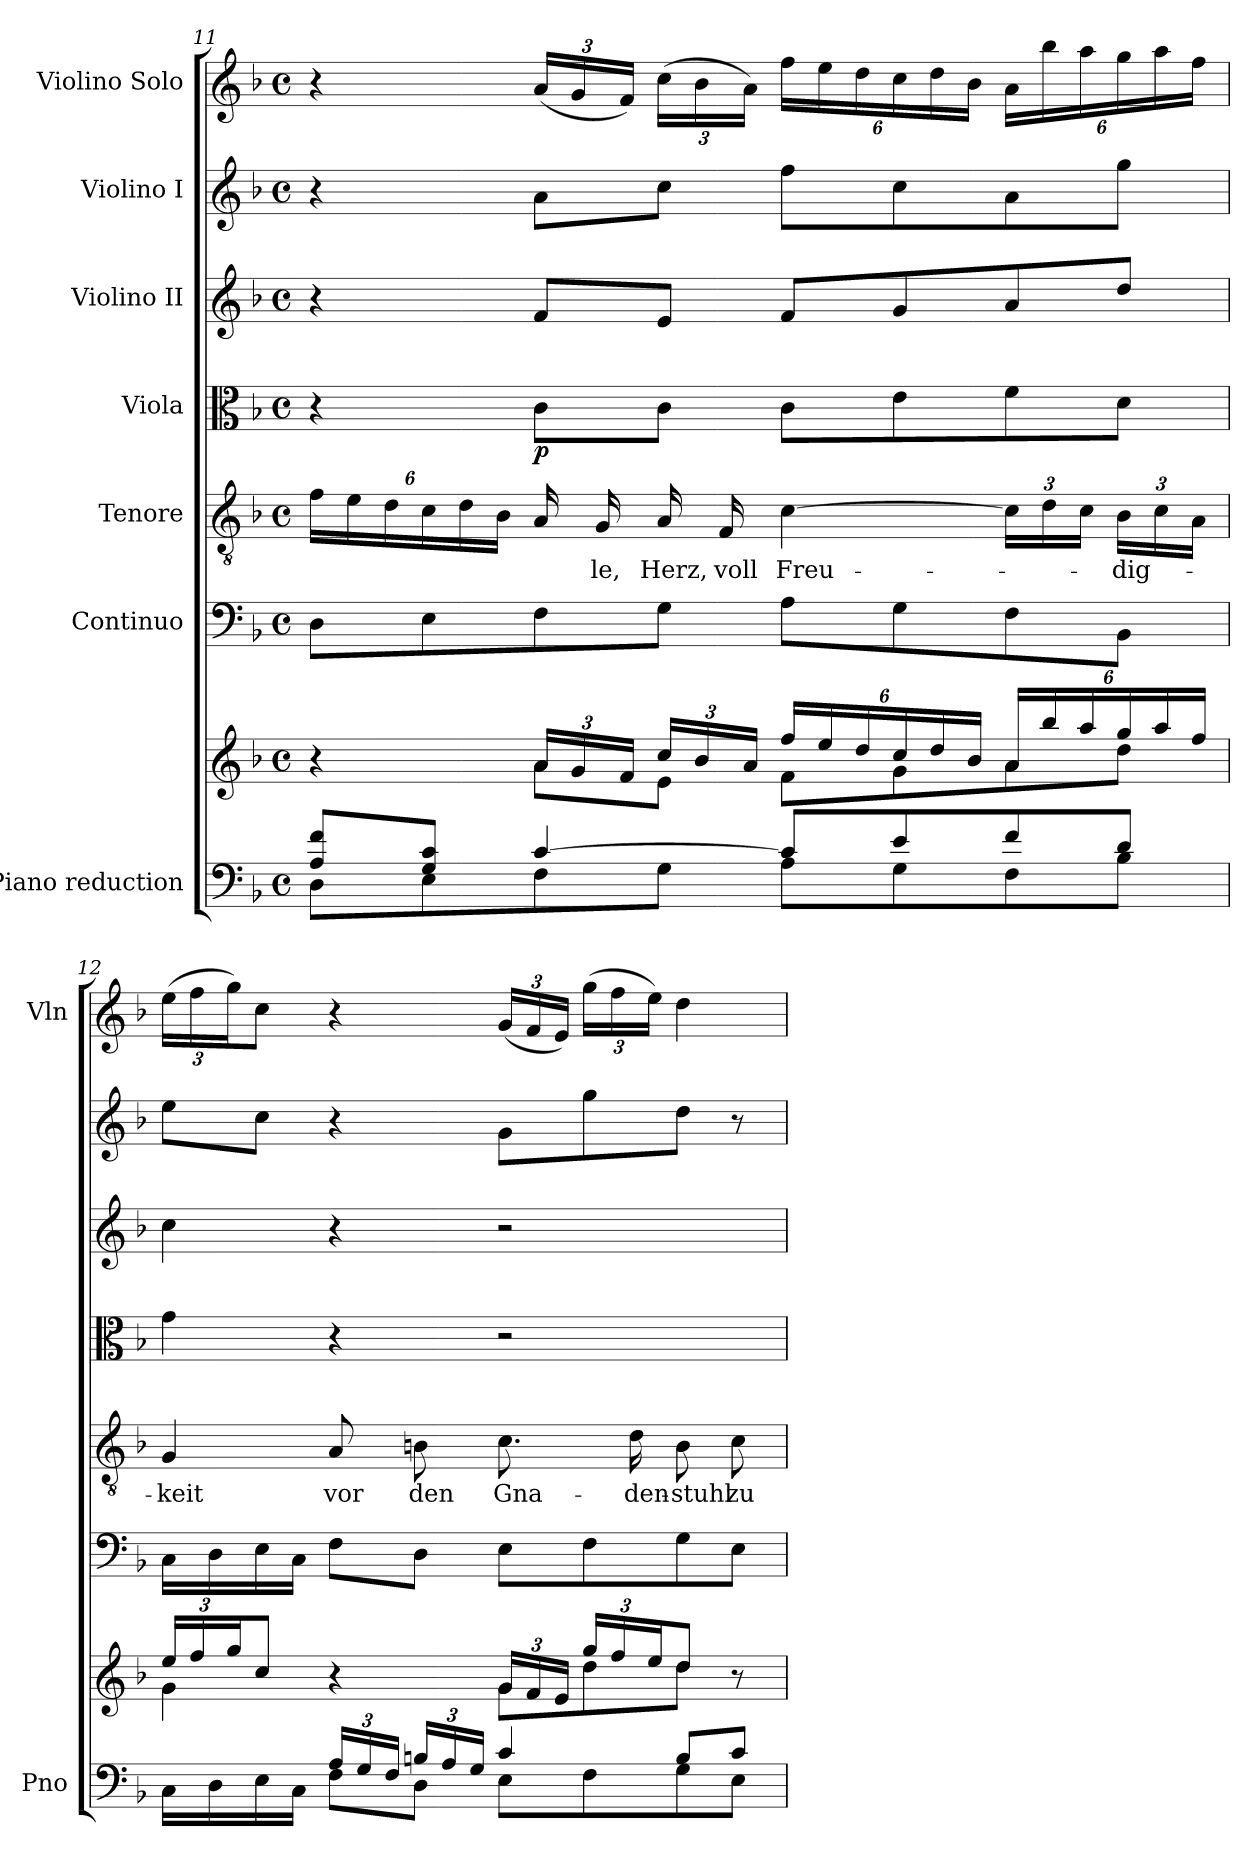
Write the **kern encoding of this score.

**kern	**kern	**kern	**kern	**text	**kern	**dynam	**kern	**dynam	**kern	**dynam	**kern
*part7	*part7	*part6	*part5	*part5	*part4	*part4	*part3	*part3	*part2	*part2	*part1
*staff8	*staff7	*staff6	*staff5	*staff5	*staff4	*staff4	*staff3	*staff3	*staff2	*staff2	*staff1
*I"Piano reduction	*	*I"Continuo	*I"Tenore	*	*I"Viola	*	*I"Violino II	*	*I"Violino I	*	*I"Violino Solo
*I'Pno	*	*	*	*	*	*	*	*	*	*	*I'Vln
*clefF4	*clefG2	*clefF4	*clefGv2	*	*clefC3	*	*clefG2	*	*clefG2	*	*clefG2
*k[b-]	*k[b-]	*k[b-]	*k[b-]	*	*k[b-]	*	*k[b-]	*	*k[b-]	*	*k[b-]
*M4/4	*M4/4	*M4/4	*M4/4	*	*M4/4	*	*M4/4	*	*M4/4	*	*M4/4
*met(c)	*met(c)	*met(c)	*met(c)	*	*met(c)	*	*met(c)	*	*met(c)	*	*met(c)
=11	=11	=11	=11	=11	=11	=11	=11	=11	=11	=11	=11
*^	*^	*	*	*	*	*	*	*	*	*	*
8A/ 8f/L	8D\L	4r	4ryy	8D\L	24f\LL	.	4r	.	4r	.	4r	.	4r
.	.	.	.	.	24e\	.	.	.	.	.	.	.	.
.	.	.	.	.	24d\	.	.	.	.	.	.	.	.
8G/ 8c/J	8E\	.	.	8E\	24c\	.	.	.	.	.	.	.	.
.	.	.	.	.	24d\	.	.	.	.	.	.	.	.
.	.	.	.	.	24B-\JJ	.	.	.	.	.	.	.	.
*	*	*Xbrackettup	*	*	*	*	*	*	*	*	*	*	*Xbrackettup
!	!	!	!	!	!	!	!	!LO:DY:b	!	!LO:DY:b	!	!	!
!	!	!	!	!	!	!	!	!	!	!LO:DY:n=1:b	!	!	!
!	!	!	!	!	!	!	!	!	!	!LO:DY:n=2:b	!	!LO:DY:b	!
!	!	!	!	!	!	!	!	!	!	!	!	!LO:DY:n=1:b	!
!	!	!	!	!	!	!	!	!	!	!	!	!LO:DY:n=2:b	!
[4c/	8F\	24a/LL	8a\L	8F\	16A/	.	8c\L	p	8f/L	other-dynamics p other-dynamics	8a\L	other-dynamics p other-dynamics	(24a/LL
.	.	24g/	.	.	.	.	.	.	.	.	.	.	24g/
!	!	!	!	!	!	!LO:LY:b	!	!	!	!	!	!	!
.	.	.	.	.	16G/	-le,	.	.	.	.	.	.	.
.	.	24f/JJ	.	.	.	.	.	.	.	.	.	.	24f/JJ)
!	!	!	!	!	!	!LO:LY:b	!	!	!	!	!	!	!
.	8G\J	24cc/LL	8e\J	8G\J	16A/	Herz,	8c\J	.	8e/J	.	8cc\J	.	(24cc\LL
.	.	24b-/	.	.	.	.	.	.	.	.	.	.	24b-\
!	!	!	!	!	!	!LO:LY:b	!	!	!	!	!	!	!
.	.	.	.	.	16F/	voll	.	.	.	.	.	.	.
.	.	24a/JJ	.	.	.	.	.	.	.	.	.	.	24a\JJ)
*	*	*brackettup	*	*	*	*	*	*	*	*	*	*	*
!	!	!	!	!	!	!LO:LY:b	!	!	!	!	!	!	!
*	*	*	*	*	*	*	*	*	*	*	*	*	*brackettup
8c/L]	8A\L	24ff/LL	8f\L	8A\L	[4c\	Freu-	8c\L	.	8f/L	.	8ff\L	.	24ff\LL
.	.	24ee/	.	.	.	.	.	.	.	.	.	.	24ee\
.	.	24dd/	.	.	.	.	.	.	.	.	.	.	24dd\
8e/	8G\	24cc/	8g\	8G\	.	.	8e\	.	8g/	.	8cc\	.	24cc\
.	.	24dd/	.	.	.	.	.	.	.	.	.	.	24dd\
.	.	24b-/JJ	.	.	.	.	.	.	.	.	.	.	24b-\JJ
8f/	8F\	24a/LL	8a\	8F\	24c\LL]	.	8f\	.	8a/	.	8a\	.	24a\LL
.	.	24bb-/	.	.	24d\	.	.	.	.	.	.	.	24bb-\
.	.	24aa/	.	.	24c\JJ	.	.	.	.	.	.	.	24aa\
!	!	!	!	!	!	!LO:LY:b	!	!	!	!	!	!	!
8d/J	8B-\J	24gg/	8dd\J	8BB-\J	24B-\LL	dig-	8d\J	.	8dd/J	.	8gg\J	.	24gg\
.	.	24aa/	.	.	24c\	.	.	.	.	.	.	.	24aa\
.	.	24ff/JJ	.	.	24A\JJ	.	.	.	.	.	.	.	24ff\JJ
!!LO:PB:g=z
=12	=12	=12	=12	=12	=12	=12	=12	=12	=12	=12	=12	=12	=12
*	*	*Xbrackettup	*	*	*	*	*	*	*	*	*	*	*
!	!	!	!	!	!	!LO:LY:b	!	!	!	!	!	!	!
*	*	*	*	*	*	*	*	*	*	*	*	*	*Xbrackettup
16C\LL	4ryy	24ee/LL	4g\	16C\LL	4G/	-keit	4g\	.	4cc\	.	8ee\L	.	(24ee\LL
.	.	24ff/	.	.	.	.	.	.	.	.	.	.	24ff\
16D\	.	.	.	16D\	.	.	.	.	.	.	.	.	.
.	.	24gg/J	.	.	.	.	.	.	.	.	.	.	24gg\J)
16E\	.	8cc/J	.	16E\	.	.	.	.	.	.	8cc\J	.	8cc\J
16C\JJ	.	.	.	16C\JJ	.	.	.	.	.	.	.	.	.
*Xbrackettup	*	*	*	*	*	*	*	*	*	*	*	*	*
!	!	!	!	!	!	!LO:LY:b	!	!	!	!	!	!	!
24A/LL	8F\L	4r	4ryy	8F\L	8A/	vor	4r	.	4r	.	4r	.	4r
24G/	.	.	.	.	.	.	.	.	.	.	.	.	.
24F/JJ	.	.	.	.	.	.	.	.	.	.	.	.	.
!	!	!	!	!	!	!LO:LY:b	!	!	!	!	!	!	!
24Bn/LL	8D\J	.	.	8D\J	8Bn\	den	.	.	.	.	.	.	.
24A/	.	.	.	.	.	.	.	.	.	.	.	.	.
24G/JJ	.	.	.	.	.	.	.	.	.	.	.	.	.
!	!	!	!	!	!	!LO:LY:b	!	!	!	!	!	!	!
4c/	8E\L	24g/LL	8g\L	8E\L	8.c\	Gna-	2r	.	2r	.	8g\L	.	(24g/LL
.	.	24f/	.	.	.	.	.	.	.	.	.	.	24f/
.	.	24e/JJ	.	.	.	.	.	.	.	.	.	.	24e/JJ)
.	8F\	24gg/LL	8dd\	8F\	.	.	.	.	.	.	8gg\	.	(24gg\LL
.	.	24ff/	.	.	.	.	.	.	.	.	.	.	24ff\
!	!	!	!	!	!	!LO:LY:b	!	!	!	!	!	!	!
.	.	.	.	.	16d\	-den-	.	.	.	.	.	.	.
.	.	24ee/J	.	.	.	.	.	.	.	.	.	.	24ee\JJ)
!	!	!	!	!	!	!LO:LY:b	!	!	!	!	!	!	!
8B/L	8G\	8dd/J	8dd\J	8G\	8B\	-stuhl	.	.	.	.	8dd\J	.	4dd\
!	!	!	!	!	!	!LO:LY:b	!	!	!	!	!	!	!
8c/J	8E\J	8r	8ryy	8E\J	8c\	zu	.	.	.	.	8r	.	.
*v	*v	*	*	*	*	*	*	*	*	*	*	*	*
*	*v	*v	*	*	*	*	*	*	*	*	*	*
=	=	=	=	=	=	=	=	=	=	=	=
*-	*-	*-	*-	*-	*-	*-	*-	*-	*-	*-	*-
